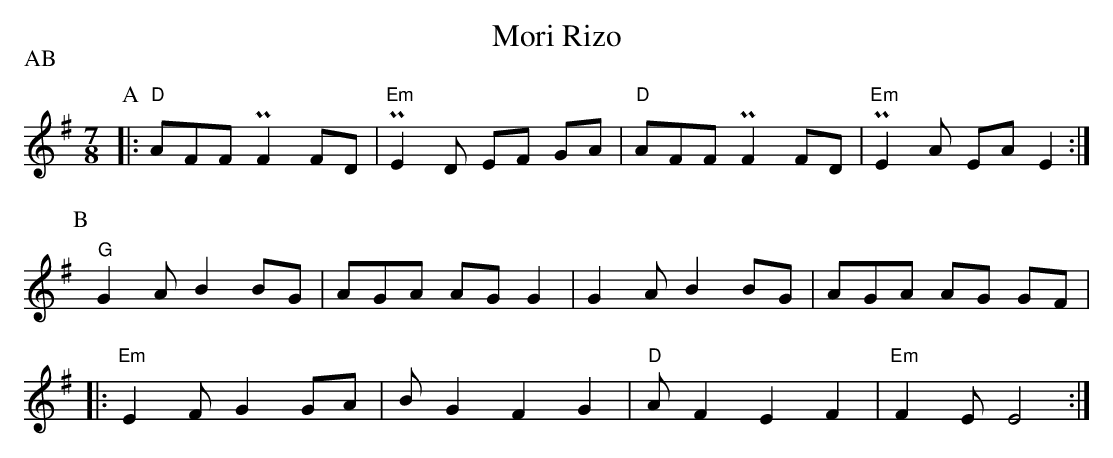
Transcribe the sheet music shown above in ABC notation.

X:1
T:Mori Rizo
P:AB
M:7/8
L:1/8
K:Em
P:A
|:"D"AFF PF2 FD|"Em"PE2 D EF GA|"D"AFF PF2 FD|"Em"PE2A EA E2:|
P:B
y"G"G2A B2 BG|AGA AG G2|G2A B2 BG|AGA AG GF|
|:"Em"E2F G2 GA|BG2 F2 G2|"D"AF2 E2 F2|"Em"F2E E4:|
